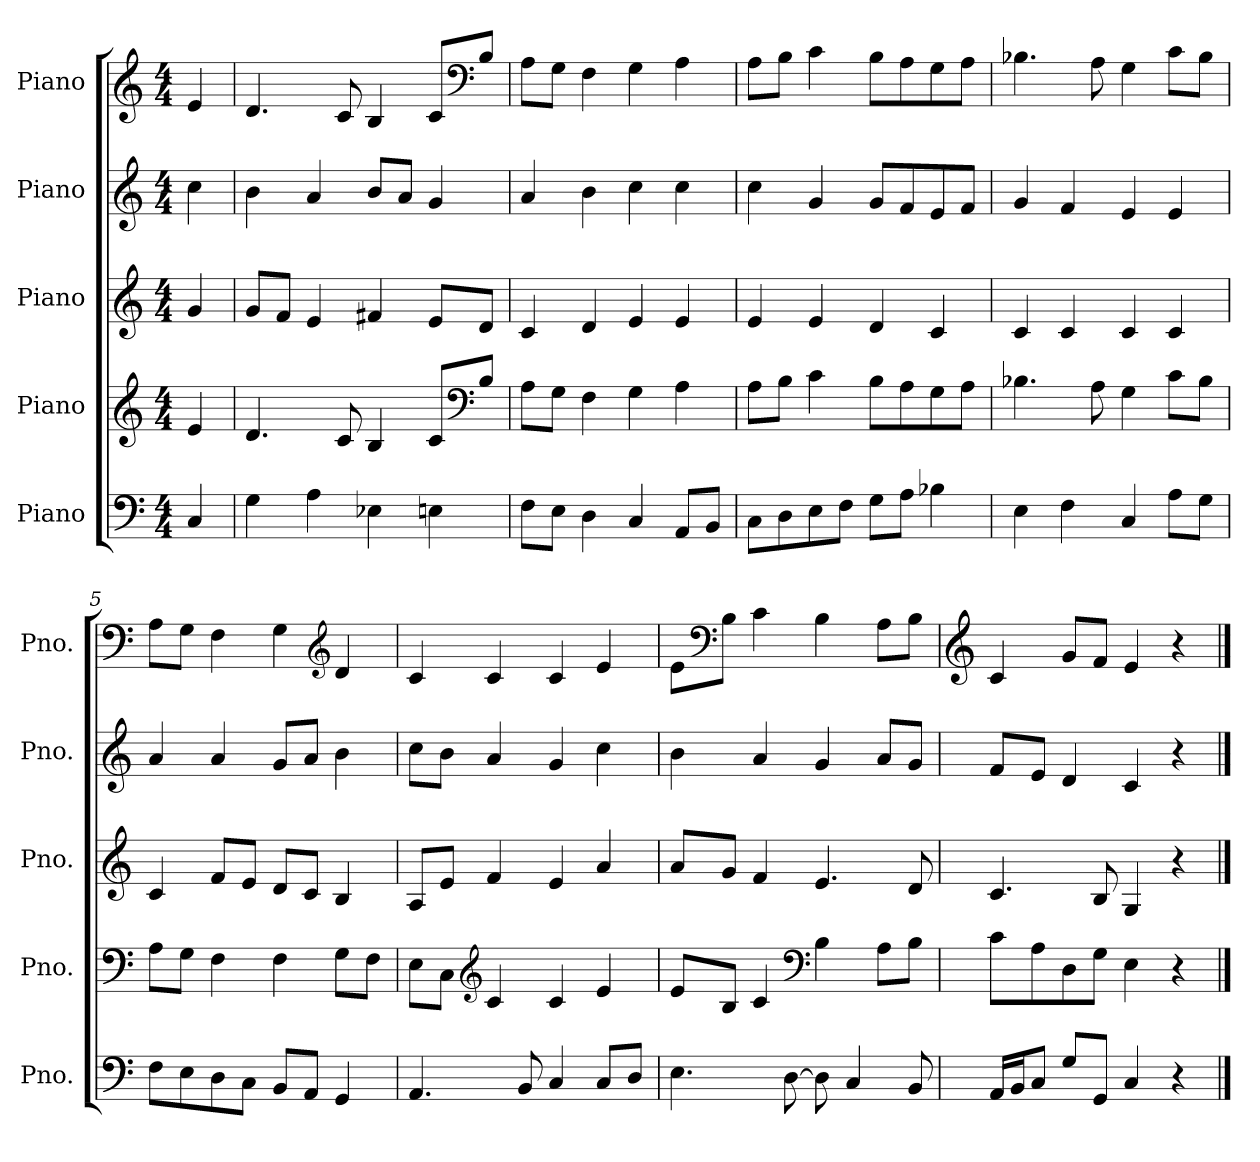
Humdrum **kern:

**kern	**kern	**kern	**kern	**kern
*part5	*part4	*part3	*part2	*part1
*staff5	*staff4	*staff3	*staff2	*staff1
*I"Piano	*I"Piano	*I"Piano	*I"Piano	*I"Piano
*I'Pno.	*I'Pno.	*I'Pno.	*I'Pno.	*I'Pno.
*clefF4	*clefG2	*clefG2	*clefG2	*clefG2
*k[]	*k[]	*k[]	*k[]	*k[]
*M4/4	*M4/4	*M4/4	*M4/4	*M4/4
*MM96	*MM96	*MM96	*MM96	*MM96
=	=	=	=	=
4C/	4e/	4g/	4cc\	4e/
=1	=1	=1	=1	=1
4G\	4.d/	8g/L	4b\	4.d/
.	.	8f/J	.	.
4A\	.	4e/	4a/	.
.	8c/	.	.	8c/
4E-X\	4B/	4f#X/	8b/L	4B/
.	.	.	8a/J	.
4En\	8c/L	8e/L	4g/	8c/L
*	*clefF4	*	*	*clefF4
.	8B/J	8d/J	.	8B/J
=2	=2	=2	=2	=2
8F\L	8A\L	4c/	4a/	8A\L
8E\J	8G\J	.	.	8G\J
4D\	4F\	4d/	4b\	4F\
4C/	4G\	4e/	4cc\	4G\
8AA/L	4A\	4e/	4cc\	4A\
8BB/J	.	.	.	.
=3	=3	=3	=3	=3
8C\L	8A\L	4e/	4cc\	8A\L
8D\	8B\J	.	.	8B\J
8E\	4c\	4e/	4g/	4c\
8F\J	.	.	.	.
8G\L	8B\L	4d/	8g/L	8B\L
8A\J	8A\	.	8f/	8A\
4B-X\	8G\	4c/	8e/	8G\
.	8A\J	.	8f/J	8A\J
=4	=4	=4	=4	=4
4E\	4.B-X\	4c/	4g/	4.B-X\
4F\	.	4c/	4f/	.
.	8A\	.	.	8A\
4C/	4G\	4c/	4e/	4G\
8A\L	8c\L	4c/	4e/	8c\L
8G\J	8B-\J	.	.	8B-\J
=5	=5	=5	=5	=5
8F\L	8A\L	4c/	4a/	8A\L
8E\	8G\J	.	.	8G\J
8D\	4F\	8f/L	4a/	4F\
8C\J	.	8e/J	.	.
8BB/L	4F\	8d/L	8g/L	4G\
8AA/J	.	8c/J	8a/J	.
*	*	*	*	*clefG2
4GG/	8G\L	4B/	4b\	4d/
.	8F\J	.	.	.
!!LO:LB:g=z
=6	=6	=6	=6	=6
4.AA/	8E\L	8A/L	8cc\L	4c/
.	8C\J	8e/J	8b\J	.
*	*clefG2	*	*	*
.	4c/	4f/	4a/	4c/
8BB/	.	.	.	.
4C/	4c/	4e/	4g/	4c/
8C/L	4e/	4a/	4cc\	4e/
8D/J	.	.	.	.
=7	=7	=7	=7	=7
4.E\	8e/L	8a/L	4b\	8e\L
*	*	*	*	*clefF4
.	8B/J	8g/J	.	8B\J
.	4c/	4f/	4a/	4c\
[8D\	.	.	.	.
*	*clefF4	*	*	*
8D\]	4B\	4.e/	4g/	4B\
4C/	.	.	.	.
.	8A\L	.	8a/L	8A\L
8BB/	8B\J	8d/	8g/J	8B\J
=8	=8	=8	=8	=8
*	*	*	*	*clefG2
16AA/LL	8c\L	4.c/	8f/L	4c/
16BB/J	.	.	.	.
8C/J	8A\	.	8e/J	.
8G/L	8D\	.	4d/	8g/L
8GG/J	8G\J	8B/	.	8f/J
4C/	4E\	4G/	4c/	4e/
4r	4r	4r	4r	4r
==	==	==	==	==
*-	*-	*-	*-	*-
